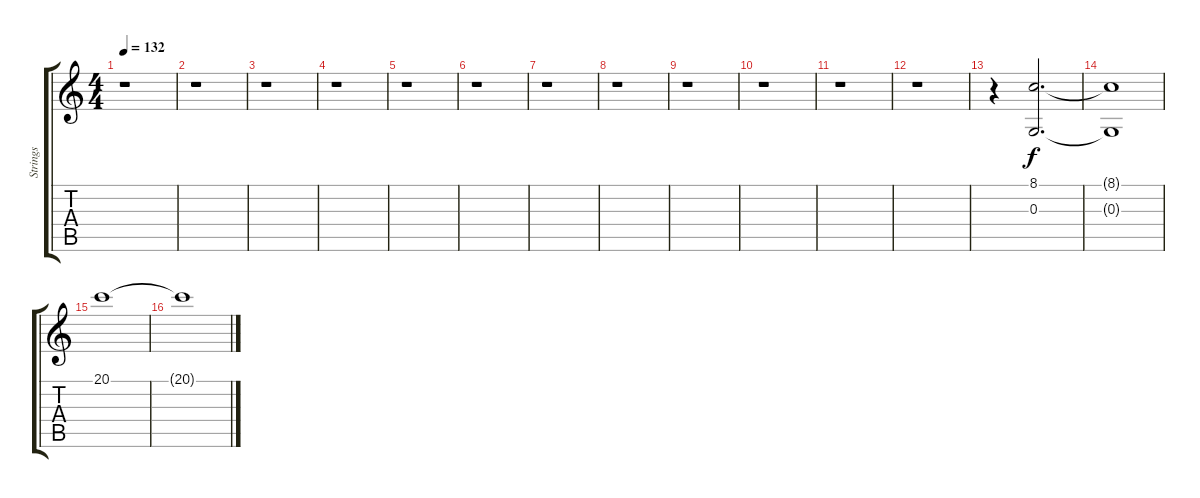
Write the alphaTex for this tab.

\track ("Strings" "Strings") {instrument stringensemble1}
\staff {score tabs}
\tuning (E4 B3 G3 D3 A2 E2) {hide}
\ts (4 4)
\tempo 132
\clef g2
\ks c
r.1{dy f} |
r.1 |
r.1 |
r.1 |
r.1 |
r.1 |
r.1 |
r.1 |
r.1 |
r.1 |
r.1 |
r.1 |
r.4 (8.1 0.3).2{d} |
(8.1{t} 0.3{t}).1 |
20.1.1 |
20.1{t}.1
